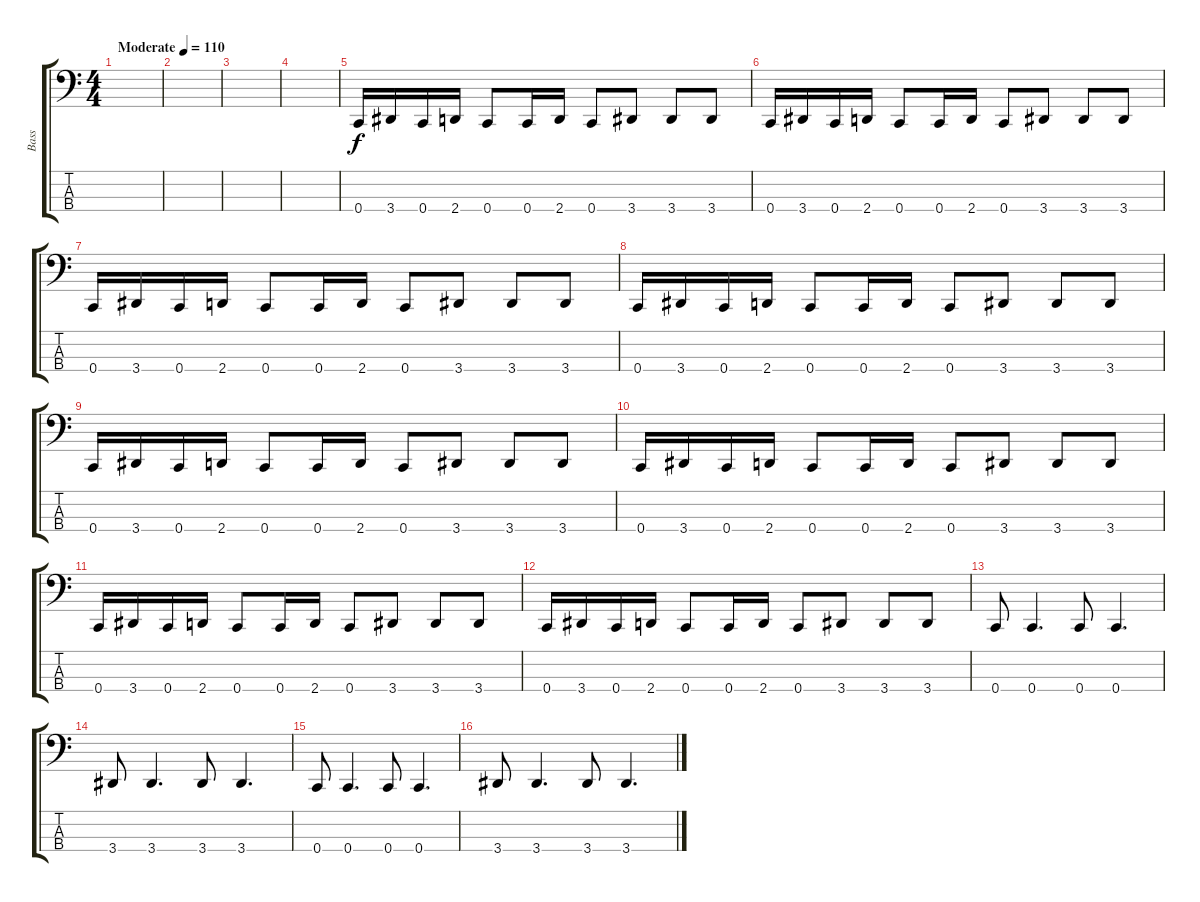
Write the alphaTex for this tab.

\track ("Bass" "Bass") {instrument electricbasspick}
\staff {score tabs}
\tuning (Eb2 Bb1 F1 C1) {hide}
\ts (4 4)
\tempo (110 "Moderate")
\clef f4
\ks c
|
|
|
|
0.4.16 3.4.16 0.4.16 2.4.16 0.4.8 0.4.16 2.4.16 0.4.8 3.4.8 3.4.8 3.4.8 |
0.4.16 3.4.16 0.4.16 2.4.16 0.4.8 0.4.16 2.4.16 0.4.8 3.4.8 3.4.8 3.4.8 |
0.4.16 3.4.16 0.4.16 2.4.16 0.4.8 0.4.16 2.4.16 0.4.8 3.4.8 3.4.8 3.4.8 |
0.4.16 3.4.16 0.4.16 2.4.16 0.4.8 0.4.16 2.4.16 0.4.8 3.4.8 3.4.8 3.4.8 |
0.4.16 3.4.16 0.4.16 2.4.16 0.4.8 0.4.16 2.4.16 0.4.8 3.4.8 3.4.8 3.4.8 |
0.4.16 3.4.16 0.4.16 2.4.16 0.4.8 0.4.16 2.4.16 0.4.8 3.4.8 3.4.8 3.4.8 |
0.4.16 3.4.16 0.4.16 2.4.16 0.4.8 0.4.16 2.4.16 0.4.8 3.4.8 3.4.8 3.4.8 |
0.4.16 3.4.16 0.4.16 2.4.16 0.4.8 0.4.16 2.4.16 0.4.8 3.4.8 3.4.8 3.4.8 |
0.4.8 0.4.4{d} 0.4.8 0.4.4{d} |
3.4.8 3.4.4{d} 3.4.8 3.4.4{d} |
0.4.8 0.4.4{d} 0.4.8 0.4.4{d} |
3.4.8 3.4.4{d} 3.4.8 3.4.4{d}
